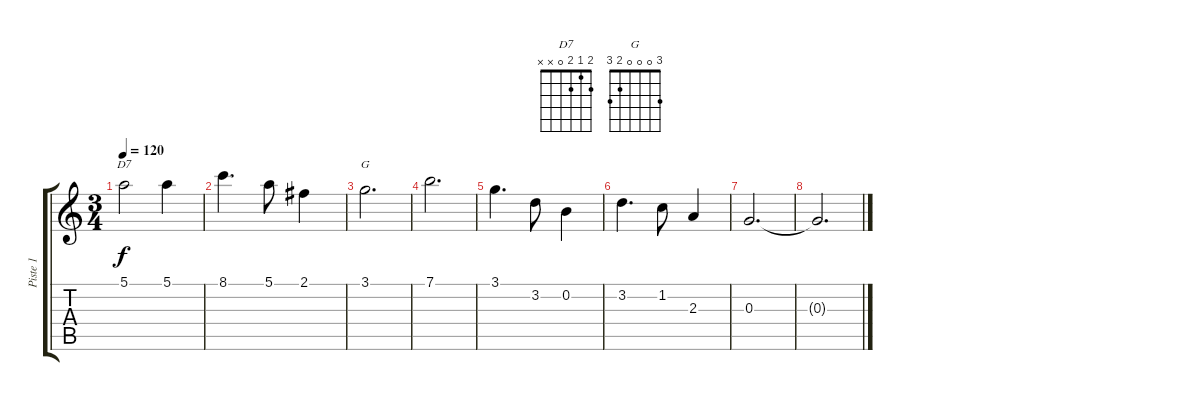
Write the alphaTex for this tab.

\track ("Piste 1" "Piste 1") {instrument acousticguitarsteel}
\staff {score tabs}
\tuning (E4 B3 G3 D3 A2 E2) {hide}
\chord ("D7" 2 1 2 0 x x)
\chord ("G" 3 0 0 0 2 3)
\ts (3 4)
\tempo 120
\clef g2
\ks c
5.1.2{ch "D7" dy f} 5.1.4 |
8.1.4{d} 5.1.8 2.1.4 |
3.1.2{d ch "G"} |
7.1.2{d} |
3.1.4{d} 3.2.8 0.2.4 |
3.2.4{d} 1.2.8 2.3.4 |
0.3.2{d} |
0.3{t}.2{d}
